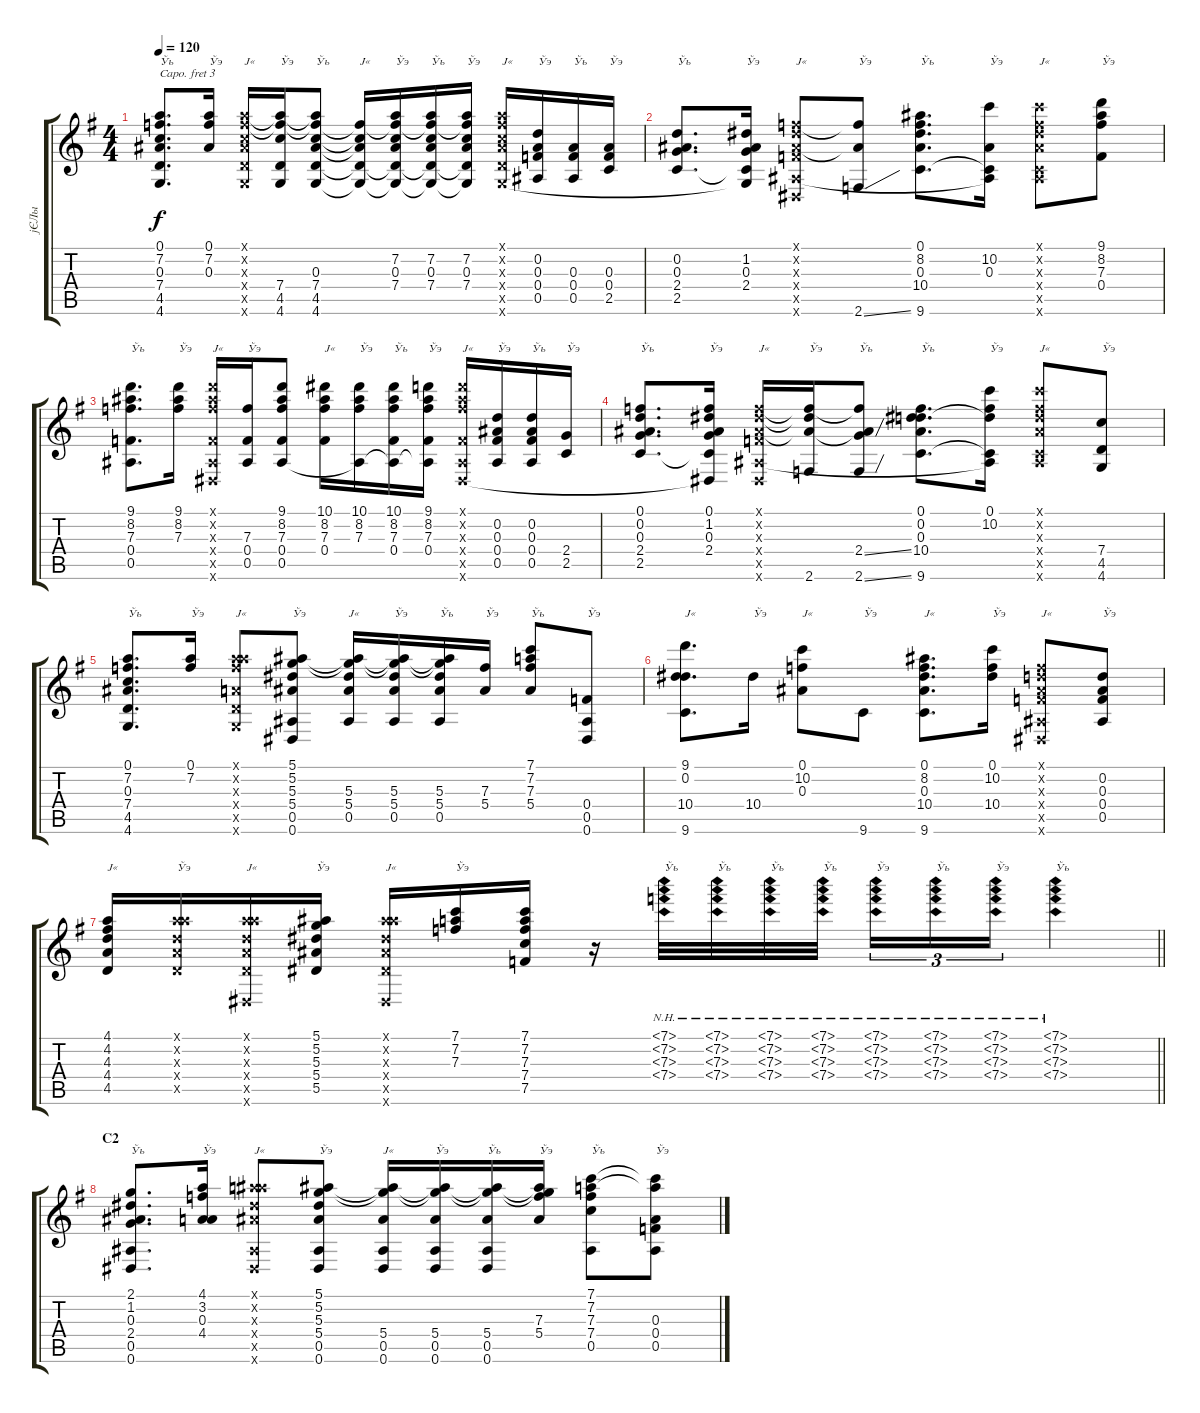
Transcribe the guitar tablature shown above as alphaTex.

\track ("јЄЛы" "јЄЛы") {instrument acousticguitarsteel}
\staff {score tabs}
\capo 3
\tuning (D4 B3 G3 D3 G2 C2) {hide}
\ts (4 4)
\tempo 120
\clef g2
\ks g
(0.1 7.2 0.3 7.4 4.5 4.6).8{d txt "Ўь" dy f} (0.1 7.2 0.3).16{txt "Ўэ"} (0.1{x} 7.2{x} 0.3{x} 7.4{x} 4.5{x} 4.6{x}).16{txt "Ј«"} (0.1{t} 7.2{t} 7.4 4.5 4.6).16{txt "Ўэ"} (0.1{t} 7.2{t} 0.3 7.4 4.5 4.6).8{txt "Ўь"} (0.1{t} 0.3{t} 7.4{t} 4.5{t} 4.6{t}).16{txt "Ј«"} (0.1{t} 7.2 0.3 7.4 4.5{t} 4.6{t}).16{txt "Ўэ"} (0.1{t} 7.2 0.3 7.4 4.5{t} 4.6{t}).16{txt "Ўь"} (0.1{t} 7.2 0.3 7.4 4.5{t} 4.6{t}).16{txt "Ўэ"} (0.1{x} 7.2{x} 0.3{x} 7.4{x} 4.5{x} 4.6{x}).16{txt "Ј«"} (0.2 0.3 0.4 0.5).16{txt "Ўэ"} (0.3 0.4 0.5).16{txt "Ўь"} (0.3 0.4 2.5).16{txt "Ўэ"} |
(0.2 0.3 2.4 2.5).8{d txt "Ўь"} (1.2 0.3 2.4 2.5{t} 4.6{t}).16{txt "Ўэ"} (0.1{x} 1.2{x} 0.3{x} 0.4{x} 0.5{x} 0.6{x}).8{txt "Ј«"} (0.1{t} 0.3{t} 2.6{ss}).8{txt "Ўэ"} (0.1 8.2 0.3 10.4 9.6).8{d txt "Ўь"} (10.2 0.3 0.5{t} 9.6{t}).16{txt "Ўэ"} (0.1{x} 10.2{x} 0.3{x} 10.4{x} 0.5{x} 9.6{x}).8{txt "Ј«"} (9.1 8.2 7.3 0.4).8{txt "Ўэ"} |
(9.1 8.2 7.3 0.4 0.5).8{d txt "Ўь"} (9.1 8.2 7.3).16{txt "Ўэ"} (9.1{x} 8.2{x} 7.3{x} 0.4{x} 0.5{x} 0.6{x}).16{txt "Ј«"} (7.3 0.4 0.5).16{txt "Ўэ"} (9.1 8.2 7.3 0.4 0.5).8 (10.1 8.2 7.3 0.4).16{txt "Ј«"} (10.1 8.2 7.3 0.5{t}).16{txt "Ўэ"} (10.1 8.2 7.3 0.4 0.5{t}).16{txt "Ўь"} (9.1 8.2 7.3 0.4 0.5{t}).16{txt "Ўэ"} (9.1{x} 8.2{x} 7.3{x} 0.4{x} 0.5{x} 0.6{x}).16{txt "Ј«"} (0.2 0.3 0.4 0.5).16{txt "Ўэ"} (0.2 0.3 0.4 0.5).16{txt "Ўь"} (2.4 2.5).16{txt "Ўэ"} |
(0.1 0.2 0.3 2.4 2.5).8{d txt "Ўь"} (0.1 1.2 0.3 2.4 2.5{t} 0.6{t}).16{txt "Ўэ"} (0.1{x} 1.2{x} 0.3{x} 0.4{x} 0.5{x} 0.6{x}).16{txt "Ј«"} (0.1{t} 1.2{t} 0.3{t} 2.6).16{txt "Ўэ"} (0.1{t} 0.3{t} 2.4{ss} 2.6{ss}).8{txt "Ўь"} (0.1 0.2 0.3 10.4 9.6).8{d txt "Ўь"} (0.1 10.2 10.4{t} 0.5{t} 9.6{t}).16{txt "Ўэ"} (0.1{x} 10.2{x} 0.3{x} 10.4{x} 0.5{x} 9.6{x}).8{txt "Ј«"} (7.4 4.5 4.6).8{txt "Ўэ"} |
(0.1 7.2 0.3 7.4 4.5 4.6).8{d txt "Ўь"} (0.1 7.2).16{txt "Ўэ"} (4.1{x} 7.2{x} 7.3{x} 4.4{x} 4.5{x} 4.6{x}).8{txt "Ј«"} (5.1 5.2 5.3 5.4 0.5 0.6).8{txt "Ўэ"} (5.1{t} 5.2{t} 5.3 5.4 0.5).16{txt "Ј«"} (5.1{t} 5.2{t} 5.3 5.4 0.5).16{txt "Ўэ"} (5.1{t} 5.2{t} 5.3 5.4 0.5).16{txt "Ўь"} (7.3 5.4).16{txt "Ўэ"} (7.1 7.2 7.3 5.4).8{txt "Ўь"} (0.4 0.5 0.6).8{txt "Ўэ"} |
(9.1 0.2 10.4 9.6).8{d txt "Ј«"} 10.4.16{txt "Ўэ"} (0.1 10.2 0.3).8{txt "Ј«"} 9.6.8{txt "Ўэ"} (0.1 8.2 0.3 10.4 9.6).8{d txt "Ј«"} (0.1 10.2 10.4).16{txt "Ўэ"} (0.1{x} 0.2{x} 0.3{x} 0.4{x} 0.5{x} 0.6{x}).8{txt "Ј«"} (0.2 0.3 0.4 0.5).8{txt "Ўэ"} |
\barLineRight lightlight
(4.1 4.2 4.3 4.4 4.5).16{txt "Ј«"} (4.1{x} 7.2{x} 4.3{x} 4.4{x} 4.5{x}).16{txt "Ўэ"} (4.1{x} 7.2{x} 4.3{x} 4.4{x} 4.5{x} 0.6{x}).16{txt "Ј«"} (5.1 5.2 5.3 5.4 5.5).16{txt "Ўэ"} (5.1{x} 8.2{x} 5.3{x} 5.4{x} 5.5{x} 0.6{x}).16{txt "Ј«"} (7.1 7.2 7.3).16{txt "Ўэ"} (7.1 7.2 7.3 7.4 7.5).16 r.16 (7.1{nh} 7.2{nh} 7.3{nh} 7.4{nh}).32{txt "Ўь"} (7.1{nh} 7.2{nh} 7.3{nh} 7.4{nh}).32{txt "Ўь"} (7.1{nh} 7.2{nh} 7.3{nh} 7.4{nh}).32{txt "Ўь"} (7.1{nh} 7.2{nh} 7.3{nh} 7.4{nh}).32{txt "Ўь" beam splitsecondary} (7.1{nh} 7.2{nh} 7.3{nh} 7.4{nh}).16{tu (3 2) txt "Ўэ"} (7.1{nh} 7.2{nh} 7.3{nh} 7.4{nh}).16{tu (3 2) txt "Ўь"} (7.1{nh} 7.2{nh} 7.3{nh} 7.4{nh}).16{tu (3 2) txt "Ўэ"} (7.1{nh} 7.2{nh} 7.3{nh} 7.4{nh}).4{txt "Ўь"} |
\section ("" "C2")
(2.1 1.2 0.3 2.4 0.5 0.6).8{d txt "Ўь"} (4.1 3.2 0.3 4.4).16{txt "Ўэ"} (5.1{x} 7.2{x} 5.3{x} 5.4{x} 0.5{x} 0.6{x}).8{txt "Ј«"} (5.1 5.2 5.3 5.4 0.5 0.6).8{txt "Ўэ"} (5.1{t} 5.2{t} 5.4 0.5 0.6).16{txt "Ј«"} (5.1{t} 5.2{t} 5.4 0.5 0.6).16{txt "Ўэ"} (5.1{t} 5.2{t} 5.4 0.5 0.6).16{txt "Ўь"} (5.1{t} 5.2{t} 7.3 5.4).16{txt "Ўэ"} (7.1 7.2 7.3 7.4 0.5).8{txt "Ўь"} (7.1{t} 7.2{t} 0.3 0.4 0.5).8{txt "Ўэ"}
